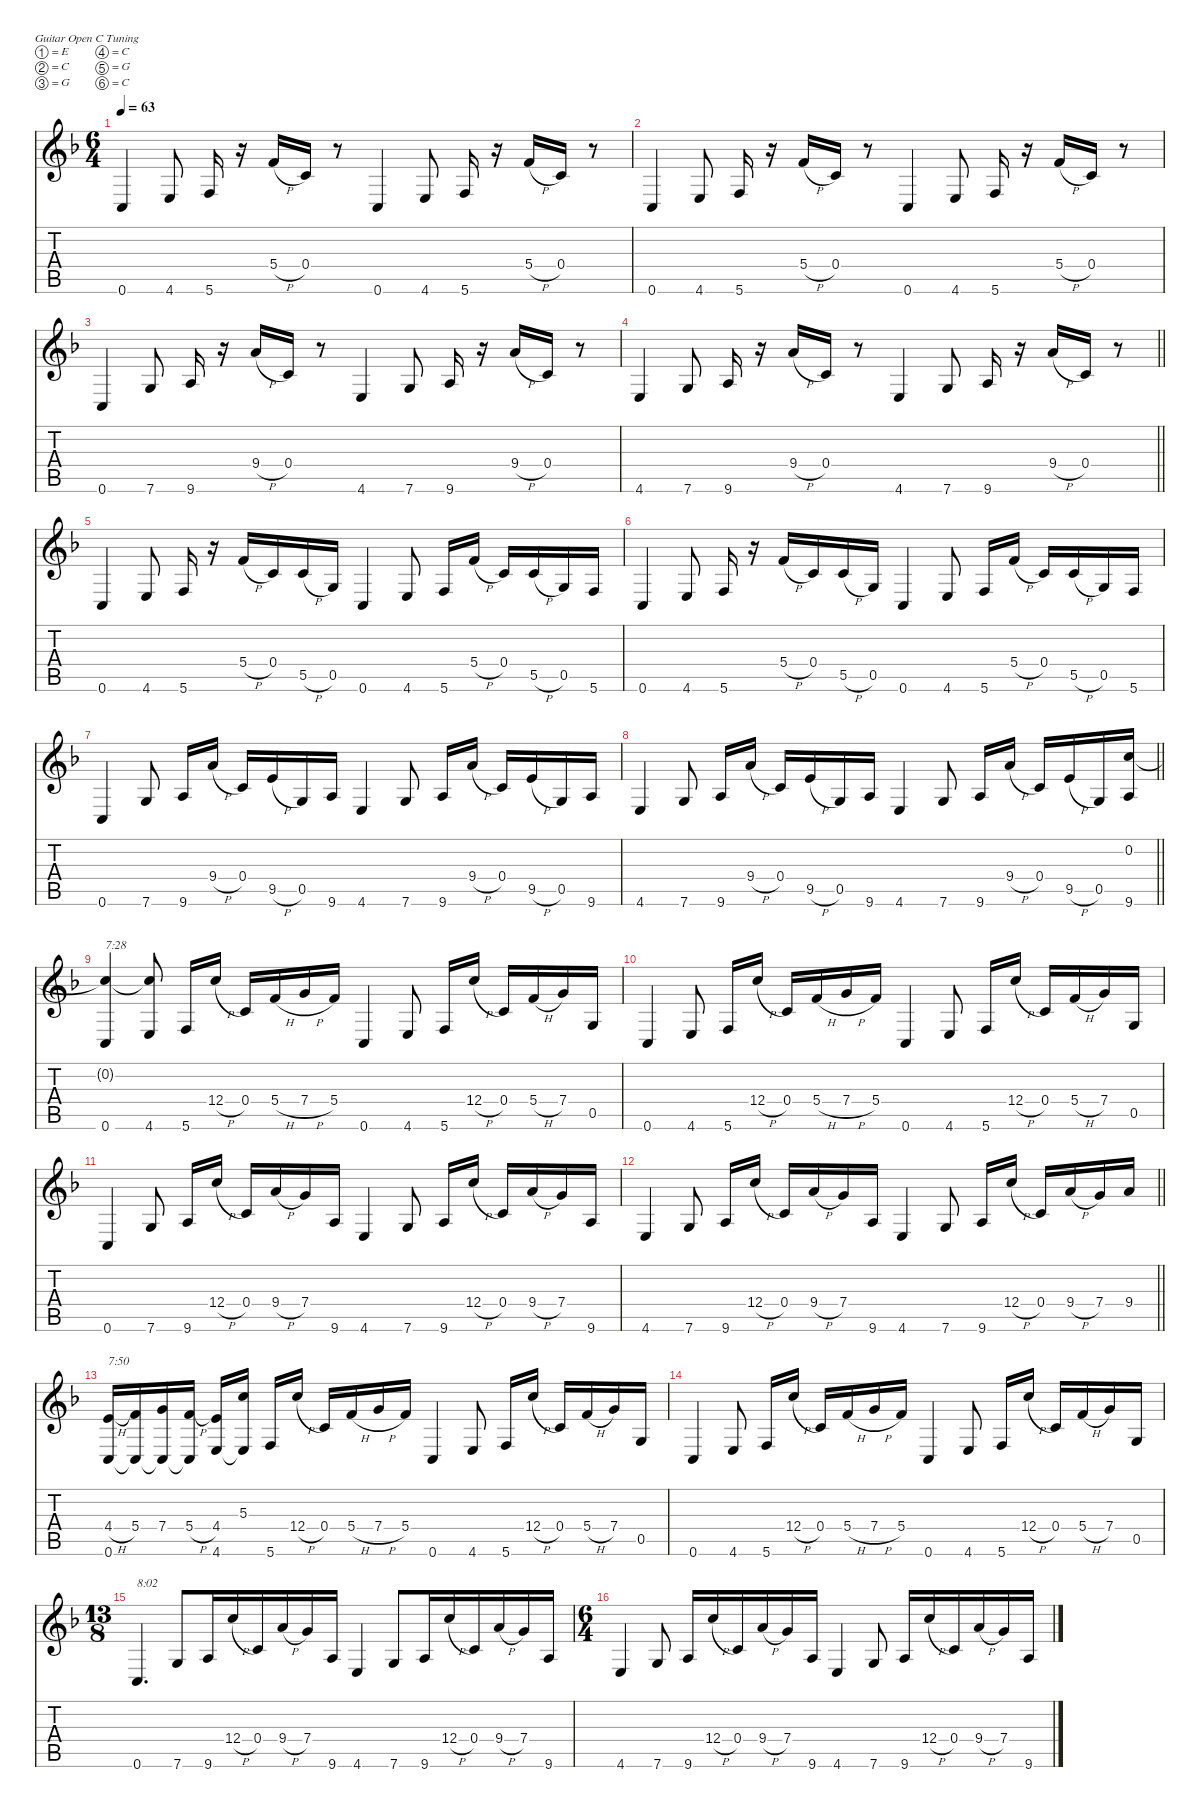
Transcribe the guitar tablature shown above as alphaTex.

\defaultSystemsLayout 4
\hideDynamics
\bracketExtendMode nobrackets
\singleTrackTrackNamePolicy hidden
\multiTrackTrackNamePolicy hidden
\firstSystemTrackNameMode fullname
\firstSystemTrackNameOrientation horizontal
\otherSystemsTrackNameOrientation horizontal
\track ("Guitar 1" "dist.guit.") {instrument distortionguitar}
\staff {score tabs}
\tuning (E4 C4 G3 C3 G2 C2)
\ts (6 4)
\tempo 63
\clef g2
\ks f
0.6{acc forcenatural}.4{dy f beam Up} 4.6{acc forcenatural}.8{beam Up beam split} 5.6{acc forcenatural}.16{beam Up} r.16{beam Up} 5.4{h acc forcenatural}.16{beam Up} 0.4{acc forcenatural}.16{beam Up} r.8{beam Up} 0.6{acc forcenatural}.4{beam Up} 4.6{acc forcenatural}.8{beam Up beam split} 5.6{acc forcenatural}.16{beam Up} r.16{beam Up} 5.4{h acc forcenatural}.16{beam Up} 0.4{acc forcenatural}.16{beam Up} r.8{beam Up} |
0.6{acc forcenatural}.4{beam Up} 4.6{acc forcenatural}.8{beam Up beam split} 5.6{acc forcenatural}.16{beam Up} r.16{beam Up} 5.4{h acc forcenatural}.16{beam Up} 0.4{acc forcenatural}.16{beam Up} r.8{beam Up} 0.6{acc forcenatural}.4{beam Up} 4.6{acc forcenatural}.8{beam Up beam split} 5.6{acc forcenatural}.16{beam Up} r.16{beam Up} 5.4{h acc forcenatural}.16{beam Up} 0.4{acc forcenatural}.16{beam Up} r.8{beam Up} |
0.6{acc forcenatural}.4{beam Up} 7.6{acc forcenatural}.8{beam Up beam split} 9.6{acc forcenatural}.16{beam Up} r.16{beam Up} 9.4{h acc forcenatural}.16{beam Up} 0.4{acc forcenatural}.16{beam Up} r.8{beam Up} 4.6{acc forcenatural}.4{beam Up} 7.6{acc forcenatural}.8{beam Up beam split} 9.6{acc forcenatural}.16{beam Up} r.16{beam Up} 9.4{h acc forcenatural}.16{beam Up} 0.4{acc forcenatural}.16{beam Up} r.8{beam Up} |
\barLineRight lightlight
4.6{acc forcenatural}.4{beam Up} 7.6{acc forcenatural}.8{beam Up beam split} 9.6{acc forcenatural}.16{beam Up} r.16{beam Up} 9.4{h acc forcenatural}.16{beam Up} 0.4{acc forcenatural}.16{beam Up} r.8{beam Up} 4.6{acc forcenatural}.4{beam Up} 7.6{acc forcenatural}.8{beam Up beam split} 9.6{acc forcenatural}.16{beam Up} r.16{beam Up} 9.4{h acc forcenatural}.16{beam Up} 0.4{acc forcenatural}.16{beam Up} r.8{beam Up} |
0.6{acc forcenatural}.4{beam Up} 4.6{acc forcenatural}.8{beam Up beam split} 5.6{acc forcenatural}.16{beam Up} r.16{beam Up} 5.4{h acc forcenatural}.16{beam Up} 0.4{acc forcenatural}.16{beam Up} 5.5{h acc forcenatural}.16{beam Up} 0.5{acc forcenatural}.16{beam Up} 0.6{acc forcenatural}.4{beam Up} 4.6{acc forcenatural}.8{beam Up beam split} 5.6{acc forcenatural}.16{beam Up} 5.4{h acc forcenatural}.16{beam Up} 0.4{acc forcenatural}.16{beam Up} 5.5{h acc forcenatural}.16{beam Up} 0.5{acc forcenatural}.16{beam Up} 5.6{acc forcenatural}.16{beam Up} |
0.6{acc forcenatural}.4{beam Up} 4.6{acc forcenatural}.8{beam Up beam split} 5.6{acc forcenatural}.16{beam Up} r.16{beam Up} 5.4{h acc forcenatural}.16{beam Up} 0.4{acc forcenatural}.16{beam Up} 5.5{h acc forcenatural}.16{beam Up} 0.5{acc forcenatural}.16{beam Up} 0.6{acc forcenatural}.4{beam Up} 4.6{acc forcenatural}.8{beam Up beam split} 5.6{acc forcenatural}.16{beam Up} 5.4{h acc forcenatural}.16{beam Up} 0.4{acc forcenatural}.16{beam Up} 5.5{h acc forcenatural}.16{beam Up} 0.5{acc forcenatural}.16{beam Up} 5.6{acc forcenatural}.16{beam Up} |
0.6{acc forcenatural}.4{beam Up} 7.6{acc forcenatural}.8{beam Up beam split} 9.6{acc forcenatural}.16{beam Up} 9.4{h acc forcenatural}.16{beam Up} 0.4{acc forcenatural}.16{beam Up} 9.5{h acc forcenatural}.16{beam Up} 0.5{acc forcenatural}.16{beam Up} 9.6{acc forcenatural}.16{beam Up} 4.6{acc forcenatural}.4{beam Up} 7.6{acc forcenatural}.8{beam Up beam split} 9.6{acc forcenatural}.16{beam Up} 9.4{h acc forcenatural}.16{beam Up} 0.4{acc forcenatural}.16{beam Up} 9.5{h acc forcenatural}.16{beam Up} 0.5{acc forcenatural}.16{beam Up} 9.6{acc forcenatural}.16{beam Up} |
\barLineRight lightlight
4.6{acc forcenatural}.4{beam Up} 7.6{acc forcenatural}.8{beam Up beam split} 9.6{acc forcenatural}.16{beam Up} 9.4{h acc forcenatural}.16{beam Up} 0.4{acc forcenatural}.16{beam Up} 9.5{h acc forcenatural}.16{beam Up} 0.5{acc forcenatural}.16{beam Up} 9.6{acc forcenatural}.16{beam Up} 4.6{acc forcenatural}.4{beam Up} 7.6{acc forcenatural}.8{beam Up beam split} 9.6{acc forcenatural}.16{beam Up} 9.4{h acc forcenatural}.16{beam Up} 0.4{acc forcenatural}.16{beam Up} 9.5{h acc forcenatural}.16{beam Up} 0.5{acc forcenatural}.16{beam Up} (0.2{acc forcenatural} 9.6{acc forcenatural}).16{beam Up} |
(0.2{t acc forcenatural} 0.6{acc forcenatural}).4{txt "7:28" beam Up} (0.2{t acc forcenatural} 4.6{acc forcenatural}).8{beam Up beam split} 5.6{acc forcenatural}.16{beam Up} 12.4{h acc forcenatural}.16{beam Up} 0.4{acc forcenatural}.16{beam Up} 5.4{h acc forcenatural}.16{beam Up} 7.4{h acc forcenatural}.16{beam Up} 5.4{acc forcenatural}.16{beam Up} 0.6{acc forcenatural}.4{beam Up} 4.6{acc forcenatural}.8{beam Up beam split} 5.6{acc forcenatural}.16{beam Up} 12.4{h acc forcenatural}.16{beam Up} 0.4{acc forcenatural}.16{beam Up} 5.4{h acc forcenatural}.16{beam Up} 7.4{acc forcenatural}.16{beam Up} 0.5{acc forcenatural}.16{beam Up} |
0.6{acc forcenatural}.4{beam Up} 4.6{acc forcenatural}.8{beam Up beam split} 5.6{acc forcenatural}.16{beam Up} 12.4{h acc forcenatural}.16{beam Up} 0.4{acc forcenatural}.16{beam Up} 5.4{h acc forcenatural}.16{beam Up} 7.4{h acc forcenatural}.16{beam Up} 5.4{acc forcenatural}.16{beam Up} 0.6{acc forcenatural}.4{beam Up} 4.6{acc forcenatural}.8{beam Up beam split} 5.6{acc forcenatural}.16{beam Up} 12.4{h acc forcenatural}.16{beam Up} 0.4{acc forcenatural}.16{beam Up} 5.4{h acc forcenatural}.16{beam Up} 7.4{acc forcenatural}.16{beam Up} 0.5{acc forcenatural}.16{beam Up} |
0.6{acc forcenatural}.4{beam Up} 7.6{acc forcenatural}.8{beam Up beam split} 9.6{acc forcenatural}.16{beam Up} 12.4{h acc forcenatural}.16{beam Up} 0.4{acc forcenatural}.16{beam Up} 9.4{h acc forcenatural}.16{beam Up} 7.4{acc forcenatural}.16{beam Up} 9.6{acc forcenatural}.16{beam Up} 4.6{acc forcenatural}.4{beam Up} 7.6{acc forcenatural}.8{beam Up beam split} 9.6{acc forcenatural}.16{beam Up} 12.4{h acc forcenatural}.16{beam Up} 0.4{acc forcenatural}.16{beam Up} 9.4{h acc forcenatural}.16{beam Up} 7.4{acc forcenatural}.16{beam Up} 9.6{acc forcenatural}.16{beam Up} |
\barLineRight lightlight
4.6{acc forcenatural}.4{beam Up} 7.6{acc forcenatural}.8{beam Up beam split} 9.6{acc forcenatural}.16{beam Up} 12.4{h acc forcenatural}.16{beam Up} 0.4{acc forcenatural}.16{beam Up} 9.4{h acc forcenatural}.16{beam Up} 7.4{acc forcenatural}.16{beam Up} 9.6{acc forcenatural}.16{beam Up} 4.6{acc forcenatural}.4{beam Up} 7.6{acc forcenatural}.8{beam Up beam split} 9.6{acc forcenatural}.16{beam Up} 12.4{h acc forcenatural}.16{beam Up} 0.4{acc forcenatural}.16{beam Up} 9.4{h acc forcenatural}.16{beam Up} 7.4{acc forcenatural}.16{beam Up} 9.4{acc forcenatural}.16{beam Up} |
(4.4{h acc forcenatural} 0.6{acc forcenatural}).16{txt "7:50" beam Up} (5.4{acc forcenatural} 0.6{t acc forcenatural}).16{beam Up} (7.4{acc forcenatural} 0.6{t acc forcenatural}).16{beam Up} (5.4{h acc forcenatural} 0.6{t acc forcenatural}).16{beam Up} (4.4{acc forcenatural} 4.6{acc forcenatural}).16{beam Up} (5.3{acc forcenatural} 4.6{t acc forcenatural}).16{beam Up beam split} 5.6{acc forcenatural}.16{beam Up} 12.4{h acc forcenatural}.16{beam Up} 0.4{acc forcenatural}.16{beam Up} 5.4{h acc forcenatural}.16{beam Up} 7.4{h acc forcenatural}.16{beam Up} 5.4{acc forcenatural}.16{beam Up} 0.6{acc forcenatural}.4{beam Up} 4.6{acc forcenatural}.8{beam Up beam split} 5.6{acc forcenatural}.16{beam Up} 12.4{h acc forcenatural}.16{beam Up} 0.4{acc forcenatural}.16{beam Up} 5.4{h acc forcenatural}.16{beam Up} 7.4{acc forcenatural}.16{beam Up} 0.5{acc forcenatural}.16{beam Up} |
0.6{acc forcenatural}.4{beam Up} 4.6{acc forcenatural}.8{beam Up beam split} 5.6{acc forcenatural}.16{beam Up} 12.4{h acc forcenatural}.16{beam Up} 0.4{acc forcenatural}.16{beam Up} 5.4{h acc forcenatural}.16{beam Up} 7.4{h acc forcenatural}.16{beam Up} 5.4{acc forcenatural}.16{beam Up} 0.6{acc forcenatural}.4{beam Up} 4.6{acc forcenatural}.8{beam Up beam split} 5.6{acc forcenatural}.16{beam Up} 12.4{h acc forcenatural}.16{beam Up} 0.4{acc forcenatural}.16{beam Up} 5.4{h acc forcenatural}.16{beam Up} 7.4{acc forcenatural}.16{beam Up} 0.5{acc forcenatural}.16{beam Up} |
\ts (13 8)
\beaming (8 13)
0.6{acc forcenatural}.4{d txt "8:02" beam Up} 7.6{acc forcenatural}.8{beam Up} 9.6{acc forcenatural}.16{beam Up} 12.4{h acc forcenatural}.16{beam Up beam merge} 0.4{acc forcenatural}.16{beam Up} 9.4{h acc forcenatural}.16{beam Up beam merge} 7.4{acc forcenatural}.16{beam Up} 9.6{acc forcenatural}.16{beam Up} 4.6{acc forcenatural}.4{beam Up} 7.6{acc forcenatural}.8{beam Up} 9.6{acc forcenatural}.16{beam Up} 12.4{h acc forcenatural}.16{beam Up beam merge} 0.4{acc forcenatural}.16{beam Up} 9.4{h acc forcenatural}.16{beam Up beam merge} 7.4{acc forcenatural}.16{beam Up} 9.6{acc forcenatural}.16{beam Up} |
\ts (6 4)
\beaming (8 6 6)
4.6{acc forcenatural}.4{beam Up} 7.6{acc forcenatural}.8{beam Up beam split} 9.6{acc forcenatural}.16{beam Up} 12.4{h acc forcenatural}.16{beam Up} 0.4{acc forcenatural}.16{beam Up} 9.4{h acc forcenatural}.16{beam Up} 7.4{acc forcenatural}.16{beam Up} 9.6{acc forcenatural}.16{beam Up} 4.6{acc forcenatural}.4{beam Up} 7.6{acc forcenatural}.8{beam Up beam split} 9.6{acc forcenatural}.16{beam Up} 12.4{h acc forcenatural}.16{beam Up} 0.4{acc forcenatural}.16{beam Up} 9.4{h acc forcenatural}.16{beam Up} 7.4{acc forcenatural}.16{beam Up} 9.6{acc forcenatural}.16{beam Up}
